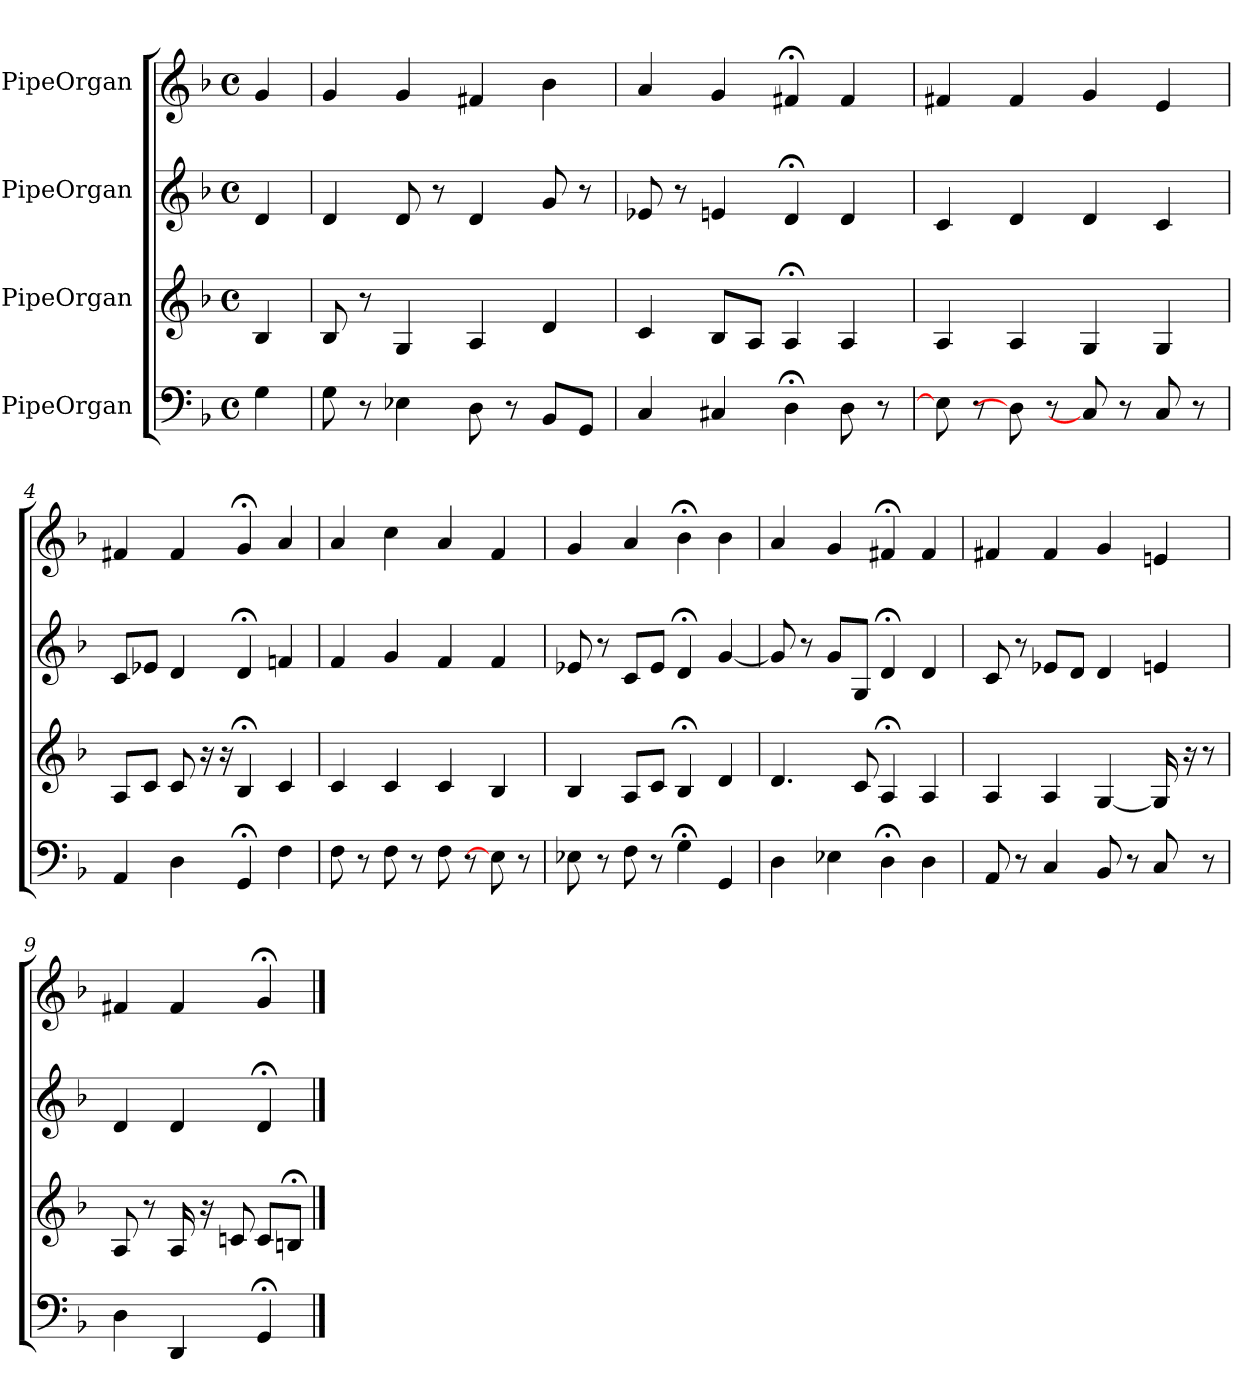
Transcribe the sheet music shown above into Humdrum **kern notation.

**kern	**kern	**kern	**kern
*part4	*part3	*part2	*part1
*staff4	*staff3	*staff2	*staff1
*I"PipeOrgan	*I"PipeOrgan	*I"PipeOrgan	*I"PipeOrgan
*k[b-]	*k[b-]	*k[b-]	*k[b-]
*M4/4	*M4/4	*M4/4	*M4/4
*met(c)	*met(c)	*met(c)	*met(c)
*MM60	*MM60	*MM60	*MM60
=	=	=	=
4G	4B-	4d	4g
=1	=1	=1	=1
8G	8B-	4d	4g
8r	8r	.	.
4E-X	4G	8d	4g
.	.	8r	.
8D	4A	4d	4f#X
8r	.	.	.
8BB-L	4d	8g	4b-
8GGJ	.	8r	.
=2	=2	=2	=2
4C	4c	8e-X	4a
.	.	8r	.
4C#X	8B-L	4en	4g
.	8AJ	.	.
4D;<	4A;<	4d;<	4f#X;<
8D	4A	4d	4f#
8r	.	.	.
=3	=3	=3	=3
8E-]	4A	4c	4f#X
8r	.	.	.
8D]	4A	4d	4f#
8r	.	.	.
8C]	4G	4d	4g
8r	.	.	.
8C	4G	4c	4e
8r	.	.	.
=4	=4	=4	=4
4AA	8AL	8cL	4f#X
.	8cJ	8e-XJ	.
4D	8c	4d	4f#
.	16r	.	.
.	16r	.	.
4GG;<	4B-;<	4d;<	4g;<
4F	4c	4fn	4a
=5	=5	=5	=5
8F	4c	4f	4a
8r	.	.	.
8F	4c	4g	4cc
8r	.	.	.
8F	4c	4f	4a
8r	.	.	.
8E-]	4B-	4f	4f
8r	.	.	.
=6	=6	=6	=6
8E-X	4B-	8e-X	4g
8r	.	8r	.
8F	8AL	8cL	4a
8r	8cJ	8e-J	.
4G;<	4B-;<	4d;<	4b-;<
4GG	4d	[4g	4b-
=7	=7	=7	=7
4D	4.d	8g]	4a
.	.	8r	.
4E-X	.	8gL	4g
.	8c	8GJ	.
4D;<	4A;<	4d;<	4f#X;<
4D	4A	4d	4f#
=8	=8	=8	=8
8AA	4A	8c	4f#X
8r	.	8r	.
4C	4A	8e-XL	4f#
.	.	8dJ	.
8BB-	[4G	4d	4g
8r	.	.	.
8C	16G]	4en	4en
.	16r	.	.
8r	8r	.	.
=9	=9	=9	=9
4D	8A	4d	4f#X
.	8r	.	.
4DD	16A	4d	4f#
.	16r	.	.
.	8cn	.	.
4GG;<	8cL	4d;<	4g;<
.	8Bn;<J	.	.
==	==	==	==
*-	*-	*-	*-
